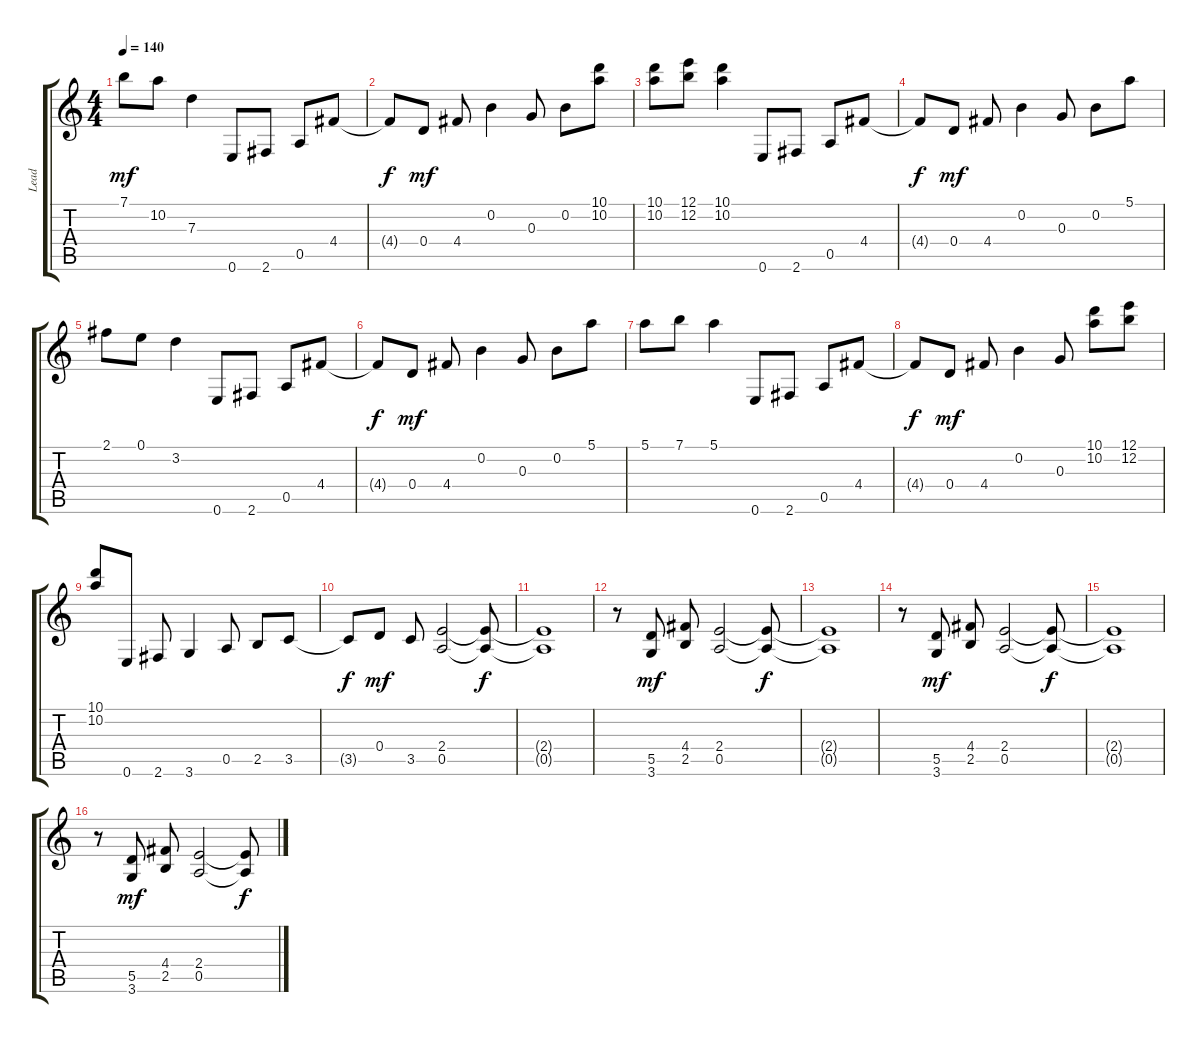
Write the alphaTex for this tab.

\track ("Lead" "Lead") {instrument overdrivenguitar}
\staff {score tabs}
\tuning (E4 B3 G3 D3 A2 E2) {hide}
\ts (4 4)
\tempo 140
\clef g2
\ks c
7.1.8{dy mf} 10.2.8 7.3.4 0.6.8 2.6.8 0.5.8 4.4.8 |
4.4{t}.8{dy f} 0.4.8{dy mf} 4.4.8 0.2.4 0.3.8 0.2.8 (10.1 10.2).8 |
(10.1 10.2).8 (12.1 12.2).8 (10.1 10.2).4 0.6.8 2.6.8 0.5.8 4.4.8 |
4.4{t}.8{dy f} 0.4.8{dy mf} 4.4.8 0.2.4 0.3.8 0.2.8 5.1.8 |
2.1.8 0.1.8 3.2.4 0.6.8 2.6.8 0.5.8 4.4.8 |
4.4{t}.8{dy f} 0.4.8{dy mf} 4.4.8 0.2.4 0.3.8 0.2.8 5.1.8 |
5.1.8 7.1.8 5.1.4 0.6.8 2.6.8 0.5.8 4.4.8 |
4.4{t}.8{dy f} 0.4.8{dy mf} 4.4.8 0.2.4 0.3.8 (10.1 10.2).8 (12.1 12.2).8 |
(10.1 10.2).8 0.6.8 2.6.8 3.6.4 0.5.8 2.5.8 3.5.8 |
3.5{t}.8{dy f} 0.4.8{dy mf} 3.5.8 (2.4 0.5).2 (2.4{t} 0.5{t}).8{dy f} |
(2.4{t} 0.5{t}).1 |
r.8 (5.5 3.6).8{dy mf} (4.4 2.5).8 (2.4 0.5).2 (2.4{t} 0.5{t}).8{dy f} |
(2.4{t} 0.5{t}).1 |
r.8 (5.5 3.6).8{dy mf} (4.4 2.5).8 (2.4 0.5).2 (2.4{t} 0.5{t}).8{dy f} |
(2.4{t} 0.5{t}).1 |
r.8 (5.5 3.6).8{dy mf} (4.4 2.5).8 (2.4 0.5).2 (2.4{t} 0.5{t}).8{dy f}
